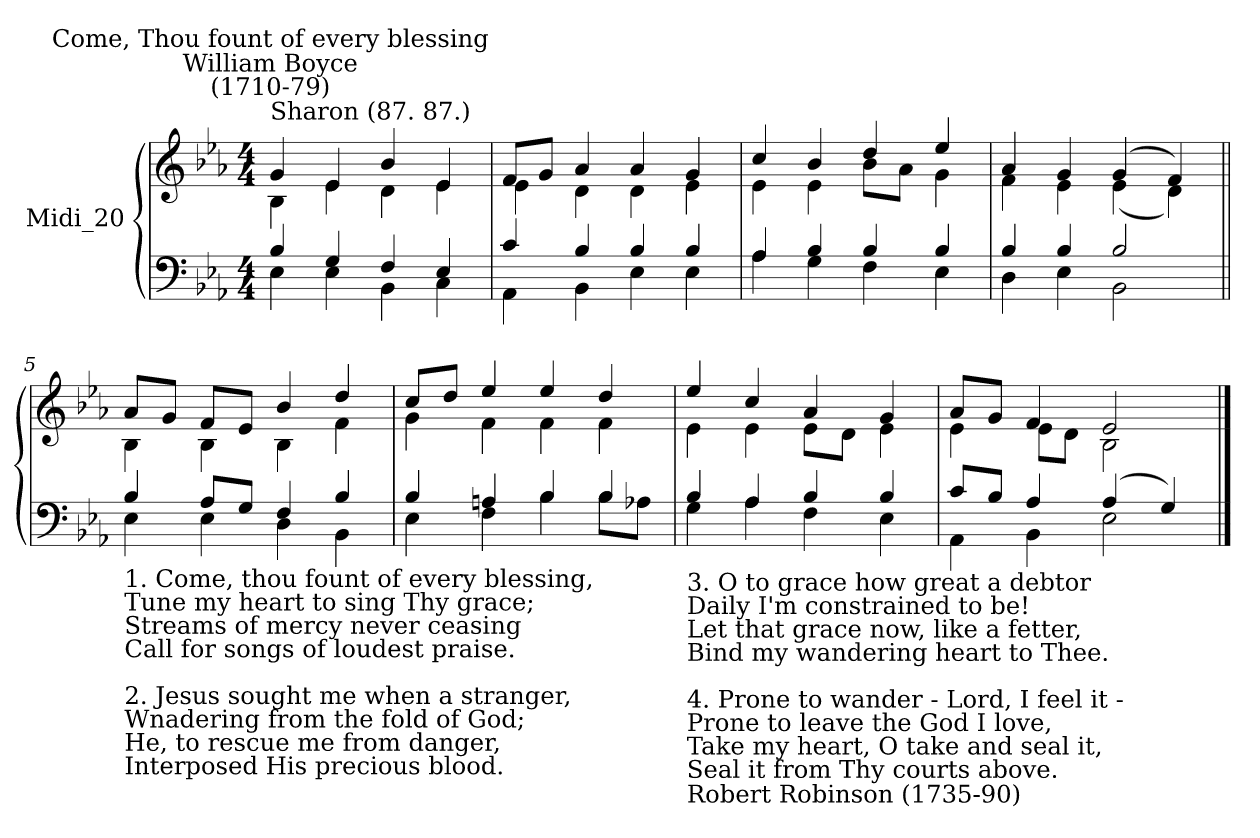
**kern	**kern
*part2	*part1
*staff2	*staff1
*I"Midi_20	*I"Midi_20
*clefF4	*clefG2
*k[b-e-a-]	*k[b-e-a-]
*E-:	*E-:
*M4/4	*M4/4
=1	=1
*^	*^
!	!	!LO:TX:a:t=Sharon (87. 87.)	!
!	!	!LO:TX:a:cj:t=William Boyce\n(1710-79)	!
!	!	!LO:TX:a:cj:t=Come, Thou fount of every blessing	!
4B-/	4E-\	4g/	4B-\
4G/	4E-\	4e-/	4e-\
4F/	4BB-\	4b-/	4d\
4E-/	4C\	4e-/	4e-\
=2	=2	=2	=2
4c/	4AA-\	8f/L	4e-\
.	.	8g/J	.
4B-/	4BB-\	4a-/	4d\
4B-/	4E-\	4a-/	4d\
4B-/	4E-\	4g/	4e-\
=3	=3	=3	=3
4A-/	4A-\	4cc/	4e-\
4B-/	4G\	4b-/	4e-\
4B-/	4F\	4dd/	8b-\L
.	.	.	8a-\J
4B-/	4E-\	4ee-/	4g\
=4	=4	=4	=4
4B-/	4D\	4a-/	4f\
4B-/	4E-\	4g/	4e-\
2B-/	2BB-\	(>4g/	(<4e-\
.	.	4f/)	4d\)
!!LO:LB:g=z	!!
=5||	=5||	=5||	=5||
!LO:TX:b:t=1. Come, thou fount of every blessing,\nTune my heart to sing Thy grace;\nStreams of mercy never ceasing\nCall for songs of loudest praise.\n\n2. Jesus sought me when a stranger,\nWnadering from the fold of God;\nHe, to rescue me from danger,\nInterposed His precious blood.	!	!	!
4B-/	4E-\	8a-/L	4B-\
.	.	8g/J	.
8A-/L	4E-\	8f/L	4B-\
8G/J	.	8e-/J	.
4F/	4D\	4b-/	4B-\
4B-/	4BB-\	4dd/	4f\
=6	=6	=6	=6
4B-/	4E-\	8cc/L	4g\
.	.	8dd/J	.
4An/	4F\	4ee-/	4f\
4B-/	4B-\	4ee-/	4f\
4B-/	8B-\L	4dd/	4f\
.	8A-X\J	.	.
=7	=7	=7	=7
!LO:TX:b:t=3. O to grace how great a debtor\nDaily I'm constrained to be!\nLet that grace now, like a fetter,\nBind my wandering heart to Thee.\n\n4. Prone to wander - Lord, I feel it - \nProne to leave the God I love,\nTake my heart, O take and seal it,\nSeal it from Thy courts above.	!	!	!
!LO:TX:b:t=Robert Robinson (1735-90)	!	!	!
4B-/	4G\	4ee-/	4e-\
4A-/	4A-\	4cc/	4e-\
4B-/	4F\	4a-/	8e-\L
.	.	.	8d\J
4B-/	4E-\	4g/	4e-\
=8	=8	=8	=8
8c/L	4AA-\	8a-/L	4e-\
8B-/J	.	8g/J	.
4A-/	4BB-\	4f/	8e-\L
.	.	.	8d\J
(>4A-/	2E-\	2e-/	2B-\
4G/)	.	.	.
*v	*v	*	*
*	*v	*v
==	==
*-	*-
